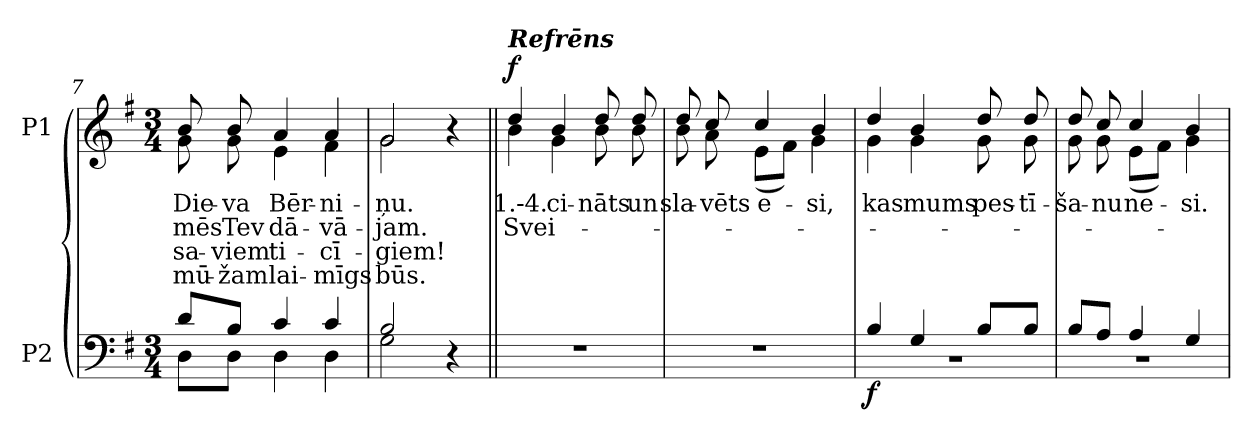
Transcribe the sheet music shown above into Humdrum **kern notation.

**kern	**dynam	**kern	**text	**text	**text	**text	**dynam
*part2	*part2	*part1	*part1	*part1	*part1	*part1	*part1
*staff2	*staff2	*staff1	*staff1	*staff1	*staff1	*staff1	*staff1
*I"P2	*	*I"P1	*	*	*	*	*
*clefF4	*	*clefG2	*	*	*	*	*
*k[f#]	*	*k[f#]	*	*	*	*	*
*G:	*	*G:	*	*	*	*	*
*M3/4	*	*M3/4	*	*	*	*	*
=7	=7	=7	=7	=7	=7	=7	=7
*^	*	*	*	*	*	*	*
!	!	!	!	!LO:LY:b:color=#000000	!LO:LY:b:color=#000000	!LO:LY:b:color=#000000	!LO:LY:b:color=#000000	!
*	*	*	*^	*	*	*	*	*
8di/L	8Di\L	.	8bi/	8gi\	Die-	mēs	sa-	mū-	.
!	!	!	!	!	!LO:LY:b:color=#000000	!LO:LY:b:color=#000000	!LO:LY:b:color=#000000	!LO:LY:b:color=#000000	!
8Bi/J	8Di\J	.	8bi/	8gi\	-va	Tev	-viem	-žam	.
!	!	!	!	!	!LO:LY:b:color=#000000	!LO:LY:b:color=#000000	!LO:LY:b:color=#000000	!LO:LY:b:color=#000000	!
4ci/	4Di\	.	4ai/	4ei\	Bēr-	dā-	ti-	lai-	.
!	!	!	!	!	!LO:LY:b:color=#000000	!LO:LY:b:color=#000000	!LO:LY:b:color=#000000	!LO:LY:b:color=#000000	!
4ci/	4Di\	.	4ai/	4f#i\	-ni-	-vā-	-cī-	-mīgs	.
=8	=8	=8	=8	=8	=8	=8	=8	=8	=8
!	!	!	!	!	!LO:LY:b:color=#000000	!LO:LY:b:color=#000000	!LO:LY:b:color=#000000	!LO:LY:b:color=#000000	!
2Bi/	2Gi\	.	2gi/	2gi\	-ņu.	-jam.	-giem!	būs.	.
4r	4ryy	.	4r	4ryy	.	.	.	.	.
!!LO:LB:g=z	!!
=9||	=9||	=9||	=9||	=9||	=9||	=9||	=9||	=9||	=9||
!LO:N:vis=1	!	!	!	!	!	!	!	!	!
*v	*v	*	*	*	*	*	*	*	*
*^	*	*	*	*	*	*	*	*
!	!	!	!LO:TX:a:Bi:t=Refrēns	!	!	!	!	!	!
!	!	!	!	!	!LO:LY:b:color=#000000	!LO:LY:b:color=#000000	!	!	!
*v	*v	*	*	*	*	*	*	*	*
2.r	.	4ddi/	4bi\	1.-4.	Svei-	.	.	f
!	!	!	!	!LO:LY:b:color=#000000	!	!	!	!
.	.	4bi/	4gi\	-ci-	.	.	.	.
!	!	!	!	!LO:LY:b:color=#000000	!	!	!	!
.	.	8ddi/	8bi\	-nāts	.	.	.	.
!	!	!	!	!LO:LY:b:color=#000000	!	!	!	!
.	.	8ddi/	8bi\	un	.	.	.	.
=10	=10	=10	=10	=10	=10	=10	=10	=10
!LO:N:vis=1	!	!	!	!	!	!	!	!
!	!	!	!	!LO:LY:b:color=#000000	!	!	!	!
2.r	.	8ddi/	8bi\	sla-	.	.	.	.
!	!	!	!	!LO:LY:b:color=#000000	!	!	!	!
.	.	8cci/	8ai\	-vēts	.	.	.	.
!	!	!	!	!LO:LY:b:color=#000000	!	!	!	!
.	.	4cci/	(8ei\L	e-	.	.	.	.
.	.	.	8f#i\J)	.	.	.	.	.
!	!	!	!	!LO:LY:b:color=#000000	!	!	!	!
.	.	4bi/	4gi\	-si,	.	.	.	.
=11	=11	=11	=11	=11	=11	=11	=11	=11
*^	*	*	*	*	*	*	*	*
!	!LO:N:vis=1	!	!	!	!	!	!	!	!
!	!	!	!	!	!LO:LY:b:color=#000000	!	!	!	!
4Bi/	2.r	f	4ddi/	4gi\	kas	.	.	.	.
!	!	!	!	!	!LO:LY:b:color=#000000	!	!	!	!
4Gi/	.	.	4bi/	4gi\	mums	.	.	.	.
!	!	!	!	!	!LO:LY:b:color=#000000	!	!	!	!
8Bi/L	.	.	8ddi/	8gi\	pes-	.	.	.	.
!	!	!	!	!	!LO:LY:b:color=#000000	!	!	!	!
8Bi/J	.	.	8ddi/	8gi\	-tī-	.	.	.	.
=12	=12	=12	=12	=12	=12	=12	=12	=12	=12
!	!LO:N:vis=1	!	!	!	!	!	!	!	!
!	!	!	!	!	!LO:LY:b:color=#000000	!	!	!	!
8Bi/L	2.r	.	8ddi/	8gi\	-ša-	.	.	.	.
!	!	!	!	!	!LO:LY:b:color=#000000	!	!	!	!
8Ai/J	.	.	8cci/	8gi\	-nu	.	.	.	.
!	!	!	!	!	!LO:LY:b:color=#000000	!	!	!	!
4Ai/	.	.	4cci/	(8ei\L	ne-	.	.	.	.
.	.	.	.	8f#i\J)	.	.	.	.	.
!	!	!	!	!	!LO:LY:b:color=#000000	!	!	!	!
4Gi/	.	.	4bi/	4gi\	-si.	.	.	.	.
*v	*v	*	*	*	*	*	*	*	*
*	*	*v	*v	*	*	*	*	*
=	=	=	=	=	=	=	=
*-	*-	*-	*-	*-	*-	*-	*-
